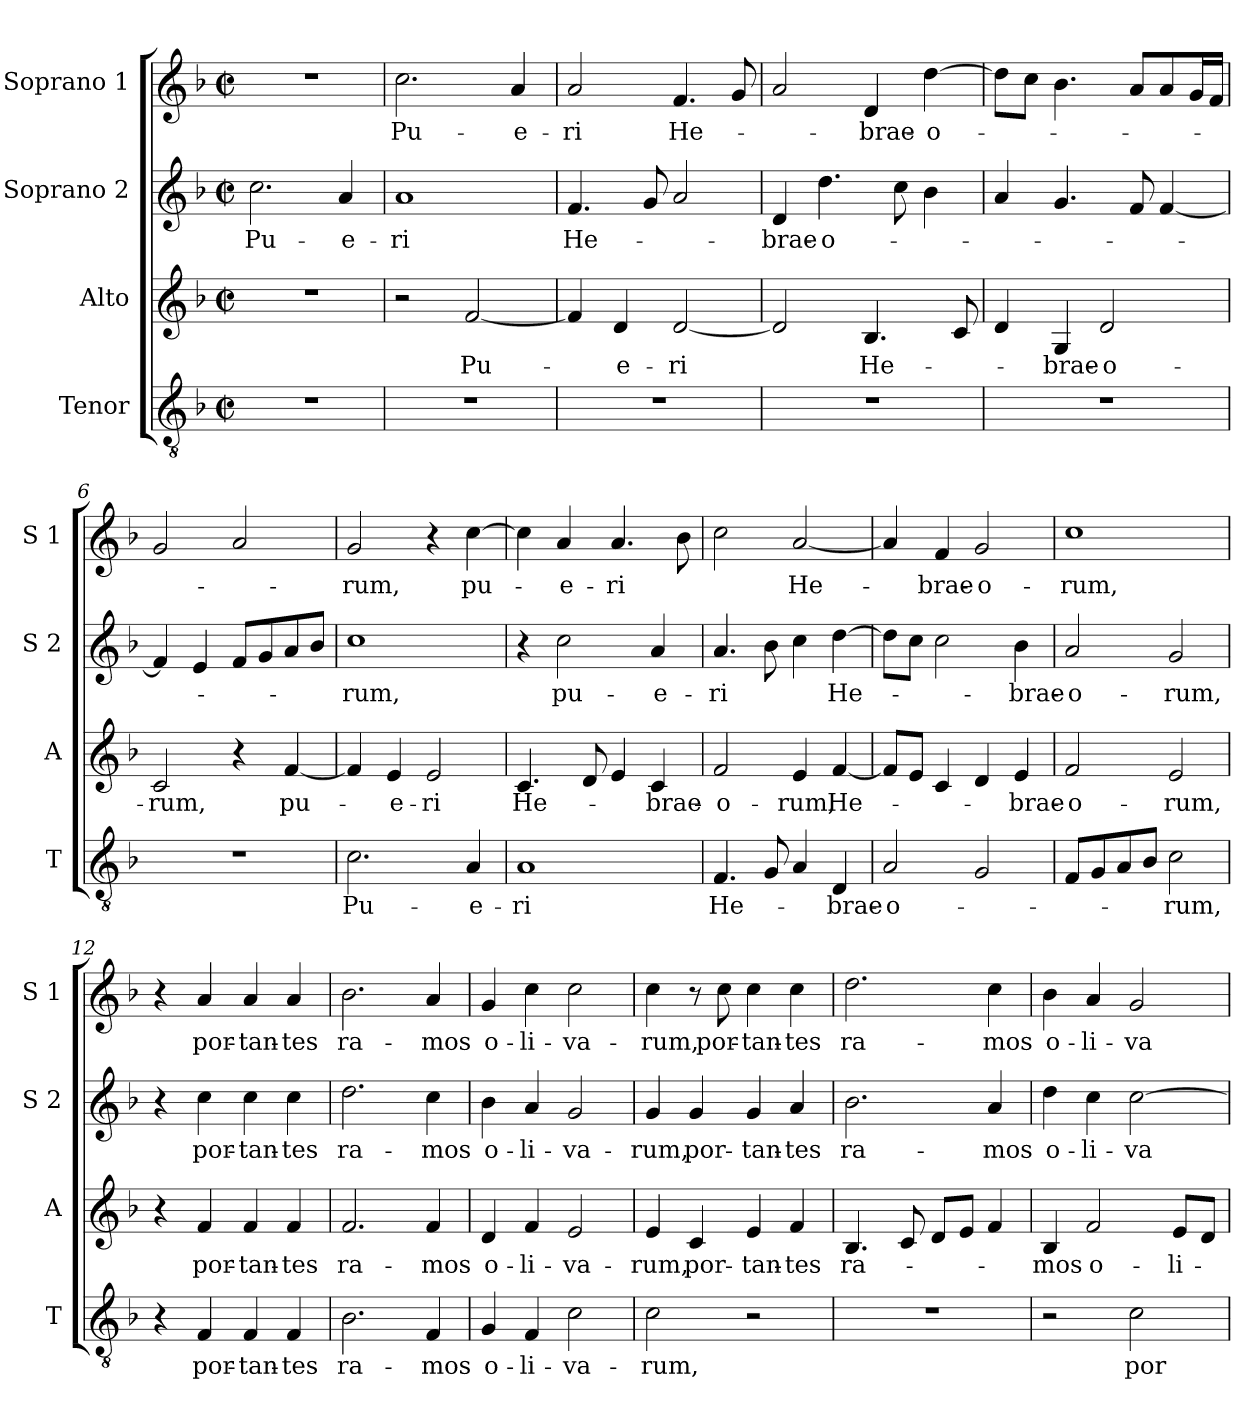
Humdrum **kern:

**kern	**text	**kern	**text	**kern	**text	**kern	**text
*part4	*part4	*part3	*part3	*part2	*part2	*part1	*part1
*staff4	*staff4	*staff3	*staff3	*staff2	*staff2	*staff1	*staff1
*I"Tenor	*	*I"Alto	*	*I"Soprano 2	*	*I"Soprano 1	*
*I'T	*	*I'A	*	*I'S 2	*	*I'S 1	*
*clefGv2	*	*clefG2	*	*clefG2	*	*clefG2	*
*k[b-]	*	*k[b-]	*	*k[b-]	*	*k[b-]	*
*F:	*	*F:	*	*F:	*	*F:	*
*M2/2	*	*M2/2	*	*M2/2	*	*M2/2	*
*met(c|)	*	*met(c|)	*	*met(c|)	*	*met(c|)	*
=1	=1	=1	=1	=1	=1	=1	=1
!	!	!	!	!	!LO:LY:b	!	!
1r	.	1r	.	2.cc\	Pu-	1r	.
!	!	!	!	!	!LO:LY:b	!	!
.	.	.	.	4a/	-e-	.	.
=2	=2	=2	=2	=2	=2	=2	=2
!	!	!	!	!	!LO:LY:b	!	!LO:LY:b
1r	.	2r	.	1a	-ri	2.cc\	Pu-
!	!	!	!LO:LY:b	!	!	!	!
.	.	[2f/	Pu-	.	.	.	.
!	!	!	!	!	!	!	!LO:LY:b
.	.	.	.	.	.	4a/	-e-
=3	=3	=3	=3	=3	=3	=3	=3
!	!	!	!	!	!LO:LY:b	!	!LO:LY:b
1r	.	4f/]	.	4.f/	He-	2a/	-ri
!	!	!	!LO:LY:b	!	!	!	!
.	.	4d/	-e-	.	.	.	.
.	.	.	.	8g/	.	.	.
!	!	!	!LO:LY:b	!	!	!	!LO:LY:b
.	.	[2d/	-ri	2a/	.	4.f/	He-
.	.	.	.	.	.	8g/	.
=4	=4	=4	=4	=4	=4	=4	=4
!	!	!	!	!	!LO:LY:b	!	!
1r	.	2d/]	.	4d/	-brae-	2a/	.
!	!	!	!	!	!LO:LY:b	!	!
.	.	.	.	4.dd\	-o-	.	.
!	!	!	!LO:LY:b	!	!	!	!LO:LY:b
.	.	4.B-/	He-	.	.	4d/	-brae-
.	.	.	.	8cc\	.	.	.
!	!	!	!	!	!	!	!LO:LY:b
.	.	.	.	4b-\	.	[4dd\	-o-
.	.	8c/	.	.	.	.	.
!!LO:LB:g=z
=5	=5	=5	=5	=5	=5	=5	=5
1r	.	4d/	.	4a/	.	8dd\L]	.
.	.	.	.	.	.	8cc\J	.
!	!	!	!LO:LY:b	!	!	!	!
.	.	4G/	-brae-	4.g/	.	4.b-\	.
!	!	!	!LO:LY:b	!	!	!	!
.	.	2d/	-o-	.	.	.	.
.	.	.	.	8f/	.	8a/L	.
.	.	.	.	[4f/	.	8a/	.
.	.	.	.	.	.	16g/L	.
.	.	.	.	.	.	16f/JJ	.
=6	=6	=6	=6	=6	=6	=6	=6
!	!	!	!LO:LY:b	!	!	!	!
1r	.	2c/	-rum,	4f/]	.	2g/	.
.	.	.	.	4e/	.	.	.
.	.	4r	.	8f/L	.	2a/	.
.	.	.	.	8g/	.	.	.
!	!	!	!LO:LY:b	!	!	!	!
.	.	[4f/	pu-	8a/	.	.	.
.	.	.	.	8b-/J	.	.	.
=7	=7	=7	=7	=7	=7	=7	=7
!	!LO:LY:b	!	!	!	!LO:LY:b	!	!LO:LY:b
2.c\	Pu-	4f/]	.	1cc	-rum,	2g/	-rum,
!	!	!	!LO:LY:b	!	!	!	!
.	.	4e/	-e-	.	.	.	.
!	!	!	!LO:LY:b	!	!	!	!
.	.	2e/	-ri	.	.	4r	.
!	!LO:LY:b	!	!	!	!	!	!LO:LY:b
4A/	-e-	.	.	.	.	[4cc\	pu-
=8	=8	=8	=8	=8	=8	=8	=8
!	!LO:LY:b	!	!LO:LY:b	!	!	!	!
1A	-ri	4.c/	He-	4r	.	4cc\]	.
!	!	!	!	!	!LO:LY:b	!	!LO:LY:b
.	.	.	.	2cc\	pu-	4a/	-e-
.	.	8d/	.	.	.	.	.
!	!	!	!	!	!	!	!LO:LY:b
.	.	4e/	.	.	.	4.a/	-ri
!	!	!	!LO:LY:b	!	!LO:LY:b	!	!
.	.	4c/	-brae-	4a/	-e-	.	.
.	.	.	.	.	.	8b-\	.
=9	=9	=9	=9	=9	=9	=9	=9
!	!LO:LY:b	!	!LO:LY:b	!	!LO:LY:b	!	!
4.F/	He-	2f/	-o-	4.a/	-ri	2cc\	.
8G/	.	.	.	8b-\	.	.	.
!	!	!	!LO:LY:b	!	!	!	!LO:LY:b
4A/	.	4e/	-rum,	4cc\	.	[2a/	He-
!	!LO:LY:b	!	!LO:LY:b	!	!LO:LY:b	!	!
4D/	-brae-	[4f/	He-	[4dd\	He-	.	.
!!LO:LB:g=z
=10	=10	=10	=10	=10	=10	=10	=10
!	!LO:LY:b	!	!	!	!	!	!
2A/	-o-	8f/L]	.	8dd\L]	.	4a/]	.
.	.	8e/J	.	8cc\J	.	.	.
!	!	!	!	!	!	!	!LO:LY:b
.	.	4c/	.	2cc\	.	4f/	-brae-
!	!	!	!	!	!	!	!LO:LY:b
2G/	.	4d/	.	.	.	2g/	-o-
!	!	!	!LO:LY:b	!	!LO:LY:b	!	!
.	.	4e/	-brae-	4b-\	-brae-	.	.
=11	=11	=11	=11	=11	=11	=11	=11
!	!	!	!LO:LY:b	!	!LO:LY:b	!	!LO:LY:b
8F/L	.	2f/	-o-	2a/	-o-	1cc	-rum,
8G/	.	.	.	.	.	.	.
8A/	.	.	.	.	.	.	.
8B-/J	.	.	.	.	.	.	.
!	!LO:LY:b	!	!LO:LY:b	!	!LO:LY:b	!	!
2c\	-rum,	2e/	-rum,	2g/	-rum,	.	.
=12	=12	=12	=12	=12	=12	=12	=12
4r	.	4r	.	4r	.	4r	.
!	!LO:LY:b	!	!LO:LY:b	!	!LO:LY:b	!	!LO:LY:b
4F/	por-	4f/	por-	4cc\	por-	4a/	por-
!	!LO:LY:b	!	!LO:LY:b	!	!LO:LY:b	!	!LO:LY:b
4F/	-tan-	4f/	-tan-	4cc\	-tan-	4a/	-tan-
!	!LO:LY:b	!	!LO:LY:b	!	!LO:LY:b	!	!LO:LY:b
4F/	-tes	4f/	-tes	4cc\	-tes	4a/	-tes
=13	=13	=13	=13	=13	=13	=13	=13
!	!LO:LY:b	!	!LO:LY:b	!	!LO:LY:b	!	!LO:LY:b
2.B-\	ra-	2.f/	ra-	2.dd\	ra-	2.b-\	ra-
!	!LO:LY:b	!	!LO:LY:b	!	!LO:LY:b	!	!LO:LY:b
4F/	-mos	4f/	-mos	4cc\	-mos	4a/	-mos
=14	=14	=14	=14	=14	=14	=14	=14
!	!LO:LY:b	!	!LO:LY:b	!	!LO:LY:b	!	!LO:LY:b
4G/	o-	4d/	o-	4b-\	o-	4g/	o-
!	!LO:LY:b	!	!LO:LY:b	!	!LO:LY:b	!	!LO:LY:b
4F/	-li-	4f/	-li-	4a/	-li-	4cc\	-li-
!	!LO:LY:b	!	!LO:LY:b	!	!LO:LY:b	!	!LO:LY:b
2c\	-va-	2e/	-va-	2g/	-va-	2cc\	-va-
!!LO:PB:g=z
=15	=15	=15	=15	=15	=15	=15	=15
!	!LO:LY:b	!	!LO:LY:b	!	!LO:LY:b	!	!LO:LY:b
2c\	-rum,	4e/	-rum,	4g/	-rum,	4cc\	-rum,
!	!	!	!LO:LY:b	!	!LO:LY:b	!	!
.	.	4c/	por-	4g/	por-	8r	.
!	!	!	!	!	!	!	!LO:LY:b
.	.	.	.	.	.	8cc\	por-
!	!	!	!LO:LY:b	!	!LO:LY:b	!	!LO:LY:b
2r	.	4e/	-tan-	4g/	-tan-	4cc\	-tan-
!	!	!	!LO:LY:b	!	!LO:LY:b	!	!LO:LY:b
.	.	4f/	-tes	4a/	-tes	4cc\	-tes
=16	=16	=16	=16	=16	=16	=16	=16
!	!	!	!LO:LY:b	!	!LO:LY:b	!	!LO:LY:b
1r	.	4.B-/	ra-	2.b-\	ra-	2.dd\	ra-
.	.	8c/	.	.	.	.	.
.	.	8d/L	.	.	.	.	.
.	.	8e/J	.	.	.	.	.
!	!	!	!	!	!LO:LY:b	!	!LO:LY:b
.	.	4f/	.	4a/	-mos	4cc\	-mos
=17	=17	=17	=17	=17	=17	=17	=17
!	!	!	!LO:LY:b	!	!LO:LY:b	!	!LO:LY:b
2r	.	4B-/	-mos	4dd\	o-	4b-\	o-
!	!	!	!LO:LY:b	!	!LO:LY:b	!	!LO:LY:b
.	.	2f/	o-	4cc\	-li-	4a/	-li-
!	!LO:LY:b	!	!	!	!LO:LY:b	!	!LO:LY:b
2c\	por-	.	.	[2cc\	-va-	2g/	-va-
!	!	!	!LO:LY:b	!	!	!	!
.	.	8e/L	-li-	.	.	.	.
.	.	8d/J	.	.	.	.	.
=	=	=	=	=	=	=	=
*-	*-	*-	*-	*-	*-	*-	*-
